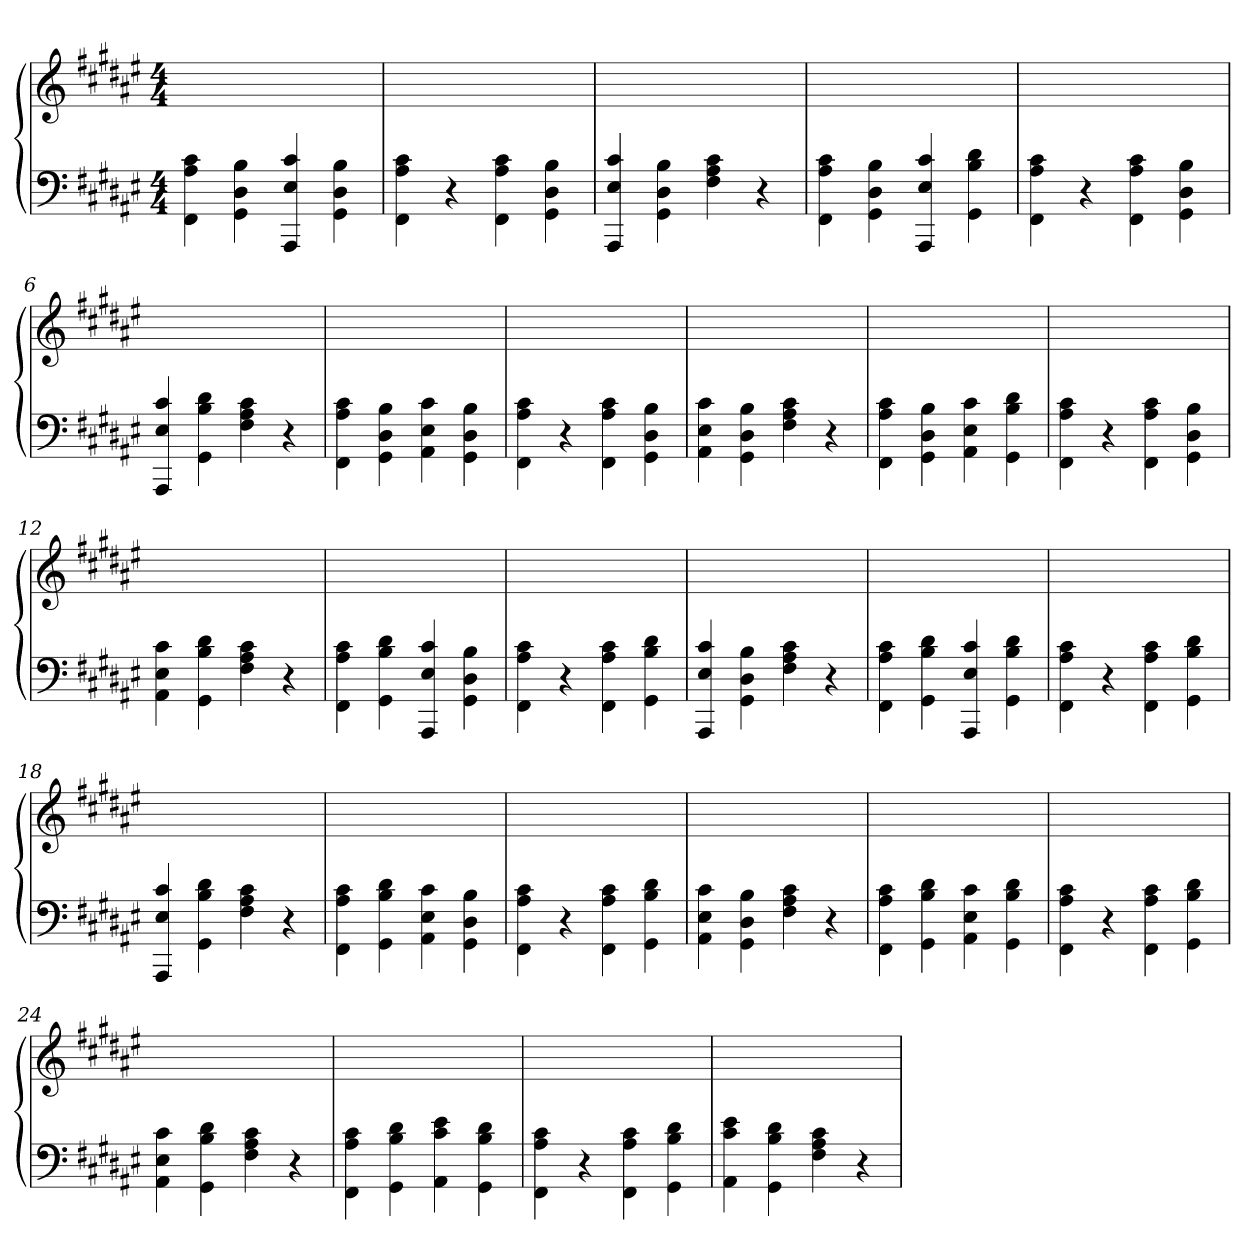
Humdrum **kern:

**kern	**kern
*part2	*part1
*staff2	*staff1
*clefF4	*clefG2
*k[f#c#g#d#a#e#]	*k[f#c#g#d#a#e#]
*F#:	*F#:
*M4/4	*M4/4
*MM60	*MM60
=1	=1
4FF# 4A# 4c#	1ryy
4GG# 4D# 4B	.
4AAA# 4E# 4c#	.
4GG# 4D# 4B	.
=2	=2
4FF# 4A# 4c#	1ryy
4r	.
4FF# 4A# 4c#	.
4GG# 4D# 4B	.
=3	=3
4AAA# 4E# 4c#	1ryy
4GG# 4D# 4B	.
4F# 4A# 4c#	.
4r	.
=4	=4
4FF# 4A# 4c#	1ryy
4GG# 4D# 4B	.
4AAA# 4E# 4c#	.
4GG# 4B 4d#	.
=5	=5
4FF# 4A# 4c#	1ryy
4r	.
4FF# 4A# 4c#	.
4GG# 4D# 4B	.
=6	=6
4AAA# 4E# 4c#	1ryy
4GG# 4B 4d#	.
4F# 4A# 4c#	.
4r	.
=7	=7
4FF# 4A# 4c#	1ryy
4GG# 4D# 4B	.
4AA# 4E# 4c#	.
4GG# 4D# 4B	.
=8	=8
4FF# 4A# 4c#	1ryy
4r	.
4FF# 4A# 4c#	.
4GG# 4D# 4B	.
=9	=9
4AA# 4E# 4c#	1ryy
4GG# 4D# 4B	.
4F# 4A# 4c#	.
4r	.
=10	=10
4FF# 4A# 4c#	1ryy
4GG# 4D# 4B	.
4AA# 4E# 4c#	.
4GG# 4B 4d#	.
=11	=11
4FF# 4A# 4c#	1ryy
4r	.
4FF# 4A# 4c#	.
4GG# 4D# 4B	.
=12	=12
4AA# 4E# 4c#	1ryy
4GG# 4B 4d#	.
4F# 4A# 4c#	.
4r	.
=13	=13
4FF# 4A# 4c#	1ryy
4GG# 4B 4d#	.
4AAA# 4E# 4c#	.
4GG# 4D# 4B	.
=14	=14
4FF# 4A# 4c#	1ryy
4r	.
4FF# 4A# 4c#	.
4GG# 4B 4d#	.
=15	=15
4AAA# 4E# 4c#	1ryy
4GG# 4D# 4B	.
4F# 4A# 4c#	.
4r	.
=16	=16
4FF# 4A# 4c#	1ryy
4GG# 4B 4d#	.
4AAA# 4E# 4c#	.
4GG# 4B 4d#	.
=17	=17
4FF# 4A# 4c#	1ryy
4r	.
4FF# 4A# 4c#	.
4GG# 4B 4d#	.
=18	=18
4AAA# 4E# 4c#	1ryy
4GG# 4B 4d#	.
4F# 4A# 4c#	.
4r	.
=19	=19
4FF# 4A# 4c#	1ryy
4GG# 4B 4d#	.
4AA# 4E# 4c#	.
4GG# 4D# 4B	.
=20	=20
4FF# 4A# 4c#	1ryy
4r	.
4FF# 4A# 4c#	.
4GG# 4B 4d#	.
=21	=21
4AA# 4E# 4c#	1ryy
4GG# 4D# 4B	.
4F# 4A# 4c#	.
4r	.
=22	=22
4FF# 4A# 4c#	1ryy
4GG# 4B 4d#	.
4AA# 4E# 4c#	.
4GG# 4B 4d#	.
=23	=23
4FF# 4A# 4c#	1ryy
4r	.
4FF# 4A# 4c#	.
4GG# 4B 4d#	.
=24	=24
4AA# 4E# 4c#	1ryy
4GG# 4B 4d#	.
4F# 4A# 4c#	.
4r	.
=25	=25
4FF# 4A# 4c#	1ryy
4GG# 4B 4d#	.
4AA# 4c# 4e#	.
4GG# 4B 4d#	.
=26	=26
4FF# 4A# 4c#	1ryy
4r	.
4FF# 4A# 4c#	.
4GG# 4B 4d#	.
=27	=27
4AA# 4c# 4e#	1ryy
4GG# 4B 4d#	.
4F# 4A# 4c#	.
4r	.
=	=
*-	*-
